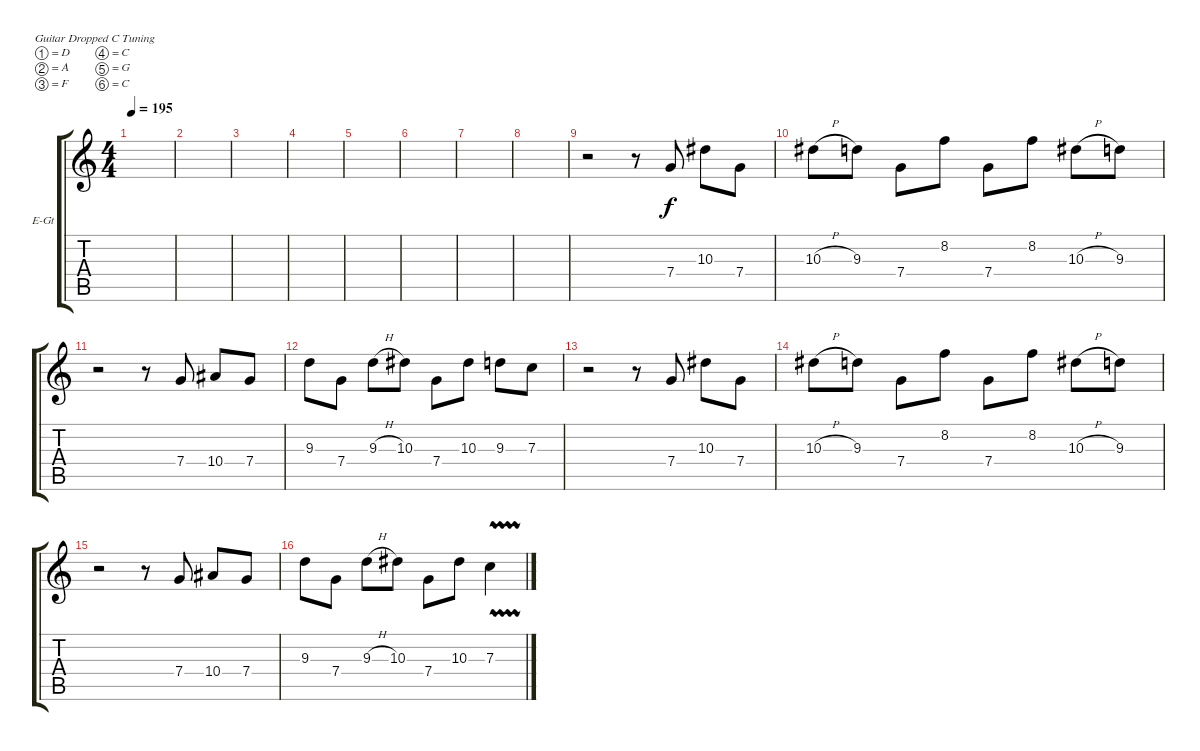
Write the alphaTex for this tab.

\defaultSystemsLayout 4
\bracketExtendMode groupsimilarinstruments
\firstSystemTrackNameOrientation horizontal
\otherSystemsTrackNameOrientation horizontal
\track ("Electric Guitar" "E-Gt") {instrument distortionguitar}
\staff {score tabs}
\tuning (D4 A3 F3 C3 G2 C2)
\ts (4 4)
\tempo 195
\clef g2
\ks c
|
|
|
|
|
|
|
|
r.2 r.8 7.4.8 10.3.8 7.4.8 |
10.3{h}.8 9.3.8 7.4.8 8.2.8 7.4.8 8.2.8 10.3{h}.8 9.3.8 |
r.2 r.8 7.4.8 10.4.8 7.4.8 |
9.3.8 7.4.8 9.3{h}.8 10.3.8 7.4.8 10.3.8 9.3.8 7.3.8 |
r.2 r.8 7.4.8 10.3.8 7.4.8 |
10.3{h}.8 9.3.8 7.4.8 8.2.8 7.4.8 8.2.8 10.3{h}.8 9.3.8 |
r.2 r.8 7.4.8 10.4.8 7.4.8 |
9.3.8 7.4.8 9.3{h}.8 10.3.8 7.4.8 10.3.8 7.3{vw}.4
